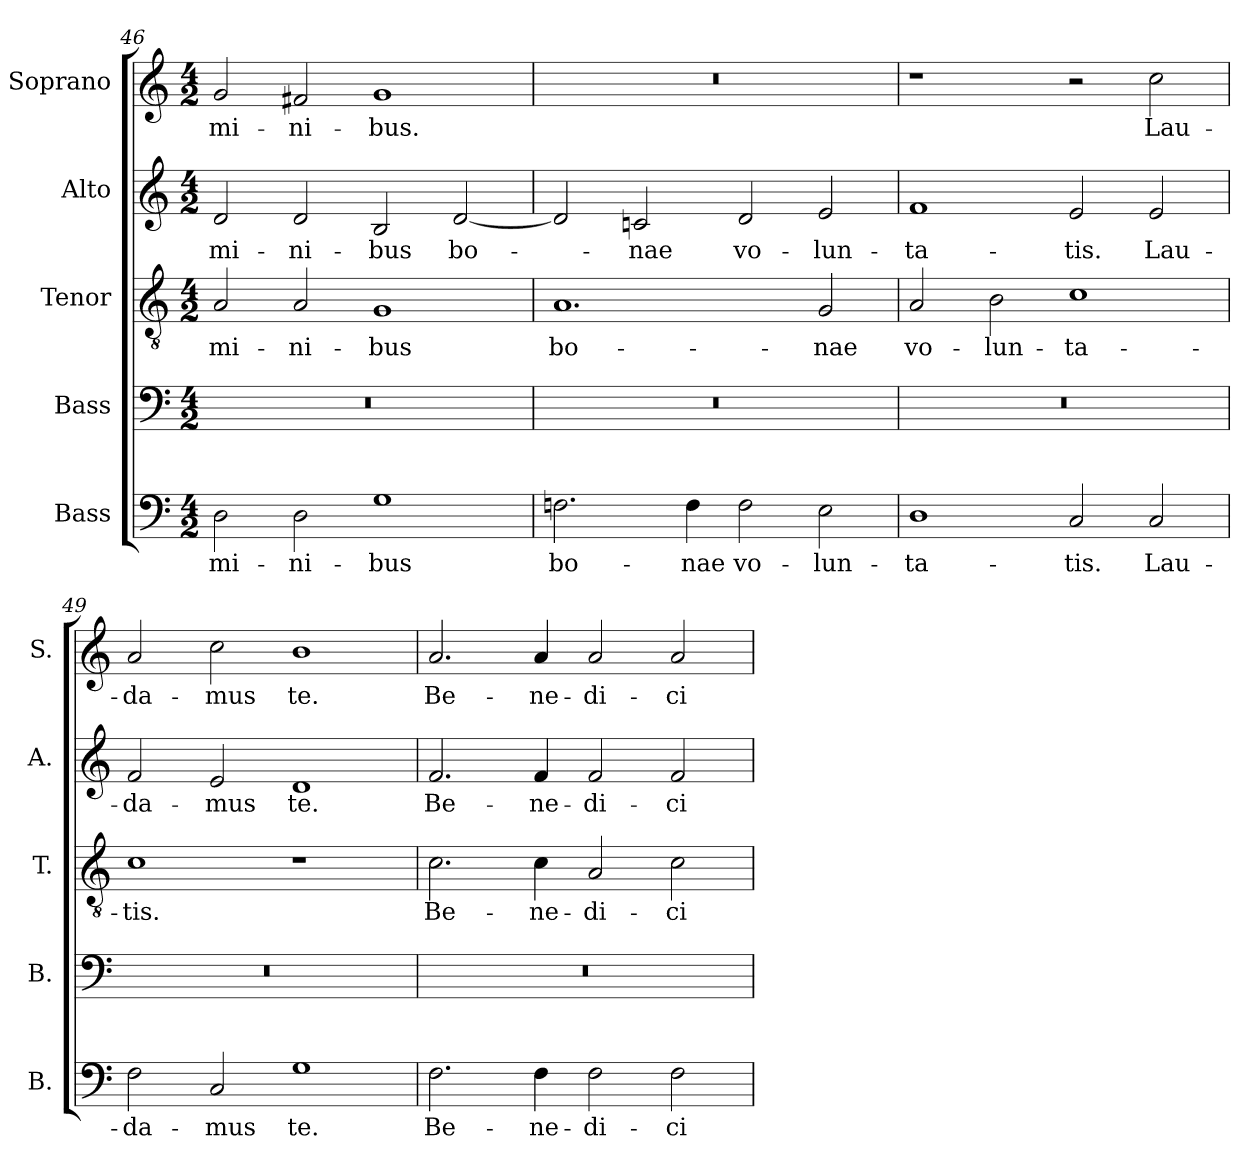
**kern	**text	**kern	**kern	**text	**kern	**text	**kern	**text
*part5	*part5	*part4	*part3	*part3	*part2	*part2	*part1	*part1
*staff5	*staff5	*staff4	*staff3	*staff3	*staff2	*staff2	*staff1	*staff1
*I"Bass	*	*I"Bass	*I"Tenor	*	*I"Alto	*	*I"Soprano	*
*I'B.	*	*I'B.	*I'T.	*	*I'A.	*	*I'S.	*
*clefF4	*	*clefF4	*clefGv2	*	*clefG2	*	*clefG2	*
*	*	*	*ITrd7c12	*	*	*	*	*
*k[]	*	*k[]	*k[]	*	*k[]	*	*k[]	*
*C:	*	*C:	*C:	*	*C:	*	*C:	*
*M4/2	*	*M4/2	*M4/2	*	*M4/2	*	*M4/2	*
=46	=46	=46	=46	=46	=46	=46	=46	=46
!	!LO:LY:b:color=#000000	!LO:N:vis=1	!	!	!	!	!	!
!	!	!	!	!LO:LY:b:color=#000000	!	!	!	!
!	!	!	!	!	!	!LO:LY:b:color=#000000	!	!
!	!	!	!	!	!	!	!	!LO:LY:b:color=#000000
2Di\	-mi-	0r	2AAi/	-mi-	2di/	-mi-	2gi/	-mi-
!	!LO:LY:b:color=#000000	!	!	!	!	!	!	!
!	!	!	!	!LO:LY:b:color=#000000	!	!	!	!
!	!	!	!	!	!	!LO:LY:b:color=#000000	!	!
!	!	!	!	!	!	!	!	!LO:LY:b:color=#000000
2Di\	-ni-	.	2AAi/	-ni-	2di/	-ni-	2f#Xi/	-ni-
!	!LO:LY:b:color=#000000	!	!	!	!	!	!	!
!	!	!	!	!LO:LY:b:color=#000000	!	!	!	!
!	!	!	!	!	!	!LO:LY:b:color=#000000	!	!
!	!	!	!	!	!	!	!	!LO:LY:b:color=#000000
1Gi	-bus	.	1GGi	-bus	2Bi/	-bus	1gi	-bus.
!	!	!	!	!	!	!LO:LY:b:color=#000000	!	!
.	.	.	.	.	[2di/	bo-	.	.
=47	=47	=47	=47	=47	=47	=47	=47	=47
!	!LO:LY:b:color=#000000	!LO:N:vis=1	!	!	!	!	!	!
!	!	!	!	!LO:LY:b:color=#000000	!	!	!LO:N:vis=1	!
2.Fni\	bo-	0r	1.AAi	bo-	2di/]	.	0r	.
!	!	!	!	!	!	!LO:LY:b:color=#000000	!	!
.	.	.	.	.	2cni/	-nae	.	.
!	!LO:LY:b:color=#000000	!	!	!	!	!	!	!
4Fi\	-nae	.	.	.	.	.	.	.
!	!LO:LY:b:color=#000000	!	!	!	!	!	!	!
!	!	!	!	!	!	!LO:LY:b:color=#000000	!	!
2Fi\	vo-	.	.	.	2di/	vo-	.	.
!	!LO:LY:b:color=#000000	!	!	!	!	!	!	!
!	!	!	!	!LO:LY:b:color=#000000	!	!	!	!
!	!	!	!	!	!	!LO:LY:b:color=#000000	!	!
2Ei\	-lun-	.	2GGi/	-nae	2ei/	-lun-	.	.
=48	=48	=48	=48	=48	=48	=48	=48	=48
!	!LO:LY:b:color=#000000	!LO:N:vis=1	!	!	!	!	!	!
!	!	!	!	!LO:LY:b:color=#000000	!	!	!	!
!	!	!	!	!	!	!LO:LY:b:color=#000000	!	!
1Di	-ta-	0r	2AAi/	vo-	1fi	-ta-	1r	.
!	!	!	!	!LO:LY:b:color=#000000	!	!	!	!
.	.	.	2BBi\	-lun-	.	.	.	.
!	!LO:LY:b:color=#000000	!	!	!	!	!	!	!
!	!	!	!	!LO:LY:b:color=#000000	!	!	!	!
!	!	!	!	!	!	!LO:LY:b:color=#000000	!	!
2Ci/	-tis.	.	1Ci	-ta-	2ei/	-tis.	2r	.
!	!LO:LY:b:color=#000000	!	!	!	!	!	!	!
!	!	!	!	!	!	!LO:LY:b:color=#000000	!	!
!	!	!	!	!	!	!	!	!LO:LY:b:color=#000000
2Ci/	Lau-	.	.	.	2ei/	Lau-	2cci\	Lau-
=49	=49	=49	=49	=49	=49	=49	=49	=49
!	!LO:LY:b:color=#000000	!LO:N:vis=1	!	!	!	!	!	!
!	!	!	!	!LO:LY:b:color=#000000	!	!	!	!
!	!	!	!	!	!	!LO:LY:b:color=#000000	!	!
!	!	!	!	!	!	!	!	!LO:LY:b:color=#000000
2Fi\	-da-	0r	1Ci	-tis.	2fi/	-da-	2ai/	-da-
!	!LO:LY:b:color=#000000	!	!	!	!	!	!	!
!	!	!	!	!	!	!LO:LY:b:color=#000000	!	!
!	!	!	!	!	!	!	!	!LO:LY:b:color=#000000
2Ci/	-mus	.	.	.	2ei/	-mus	2cci\	-mus
!	!LO:LY:b:color=#000000	!	!	!	!	!	!	!
!	!	!	!	!	!	!LO:LY:b:color=#000000	!	!
!	!	!	!	!	!	!	!	!LO:LY:b:color=#000000
1Gi	te.	.	1r	.	1di	te.	1bi	te.
=50	=50	=50	=50	=50	=50	=50	=50	=50
!	!LO:LY:b:color=#000000	!LO:N:vis=1	!	!	!	!	!	!
!	!	!	!	!LO:LY:b:color=#000000	!	!	!	!
!	!	!	!	!	!	!LO:LY:b:color=#000000	!	!
!	!	!	!	!	!	!	!	!LO:LY:b:color=#000000
2.Fi\	Be-	0r	2.Ci\	Be-	2.fi/	Be-	2.ai/	Be-
!	!LO:LY:b:color=#000000	!	!	!	!	!	!	!
!	!	!	!	!LO:LY:b:color=#000000	!	!	!	!
!	!	!	!	!	!	!LO:LY:b:color=#000000	!	!
!	!	!	!	!	!	!	!	!LO:LY:b:color=#000000
4Fi\	-ne-	.	4Ci\	-ne-	4fi/	-ne-	4ai/	-ne-
!	!LO:LY:b:color=#000000	!	!	!	!	!	!	!
!	!	!	!	!LO:LY:b:color=#000000	!	!	!	!
!	!	!	!	!	!	!LO:LY:b:color=#000000	!	!
!	!	!	!	!	!	!	!	!LO:LY:b:color=#000000
2Fi\	-di-	.	2AAi/	-di-	2fi/	-di-	2ai/	-di-
!	!LO:LY:b:color=#000000	!	!	!	!	!	!	!
!	!	!	!	!LO:LY:b:color=#000000	!	!	!	!
!	!	!	!	!	!	!LO:LY:b:color=#000000	!	!
!	!	!	!	!	!	!	!	!LO:LY:b:color=#000000
2Fi\	-ci-	.	2Ci\	-ci-	2fi/	-ci-	2ai/	-ci-
=	=	=	=	=	=	=	=	=
*-	*-	*-	*-	*-	*-	*-	*-	*-
